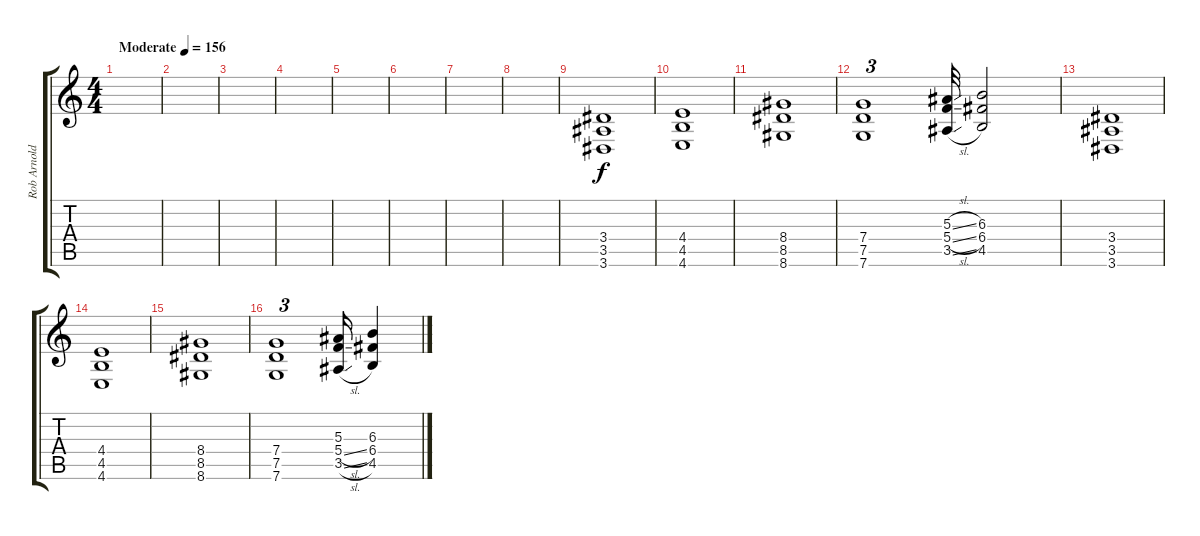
\track ("Rob Arnold" "Rob Arnold") {instrument distortionguitar}
\staff {score tabs}
\tuning (D4 A3 F3 C3 G2 C2) {hide}
\ts (4 4)
\tempo (156 "Moderate")
\clef g2
\ks c
|
|
|
|
|
|
|
|
(3.4 3.5 3.6).1 |
(4.4 4.5 4.6).1 |
(8.4 8.5 8.6).1 |
(7.4 7.5 7.6).1{tu (3 2)} (5.3{sl} 5.4{sl} 3.5{sl}).32 (6.3 6.4 4.5).2 |
(3.4 3.5 3.6).1 |
(4.4 4.5 4.6).1 |
(8.4 8.5 8.6).1 |
(7.4 7.5 7.6).1{tu (3 2)} (5.3 5.4{sl} 3.5{sl}).16 (6.3 6.4 4.5).4
